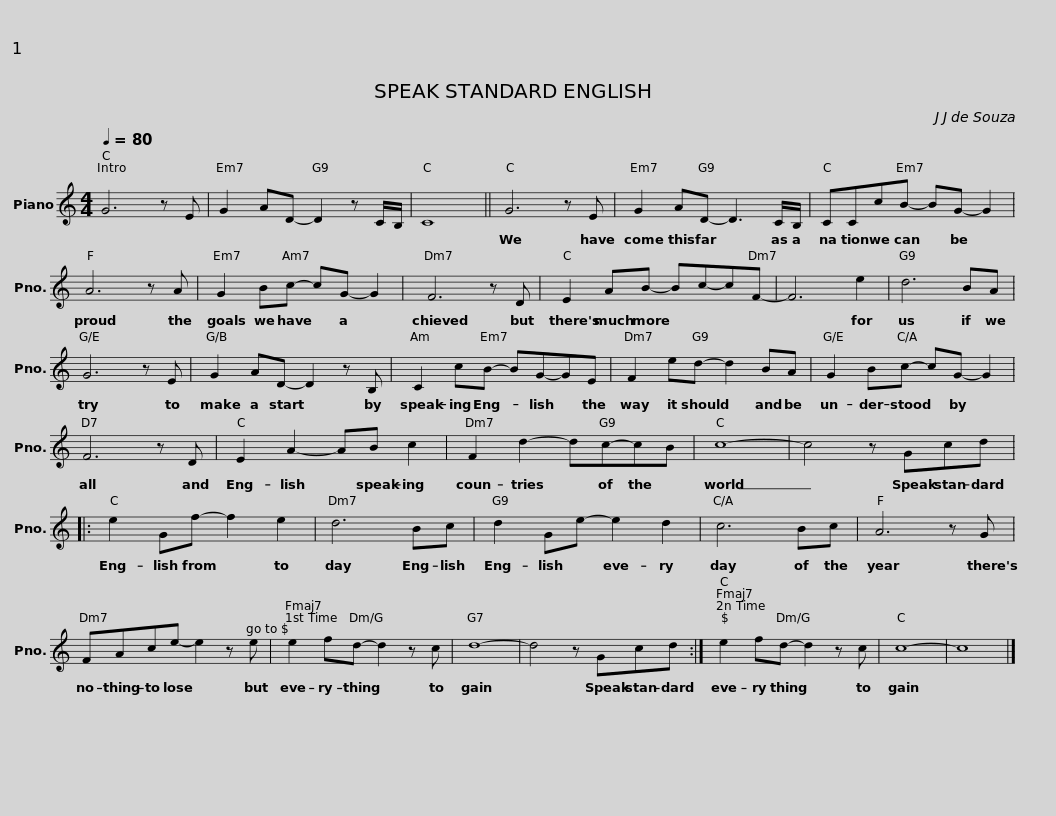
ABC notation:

X:1
L:1/8
Q:1/4=80
M:4/4
I:linebreak $
K:C
V:1 treble
V:1
 G6 z E | G2 AD- D2 z C/B,/ | C8 || G6 z E | G2 AD- D3 C/B,/ | %5
 CCcB- BG- G2 | A6 z A |$ G2 Bc- cG- G2 | F6 z D | E2 AB- Bc-cF- | %10
 F6 e2 | d6 BA | G6 z E |$ G2 AD- D2 z B, | C2 cB- BG-GE | %15
 F2 ed- d2 BA | G2 Bc- cG- G2 | F6 z D |$ E2 A2- AB c2 | F2 d2- dc-cB | %20
 c8- | c4 z Gcd |: e2 Gf- f2 e2 |$ d6 Bc | d2 Ge- e2 d2 | %25
 c6 Bc |$ A6 z G | FAce- e2 z e | e2 fd- d2 z c | d8- | %30
 d4 z Gcd :| e2 fd- d2 z c |$ c8- | c8 |] %34
